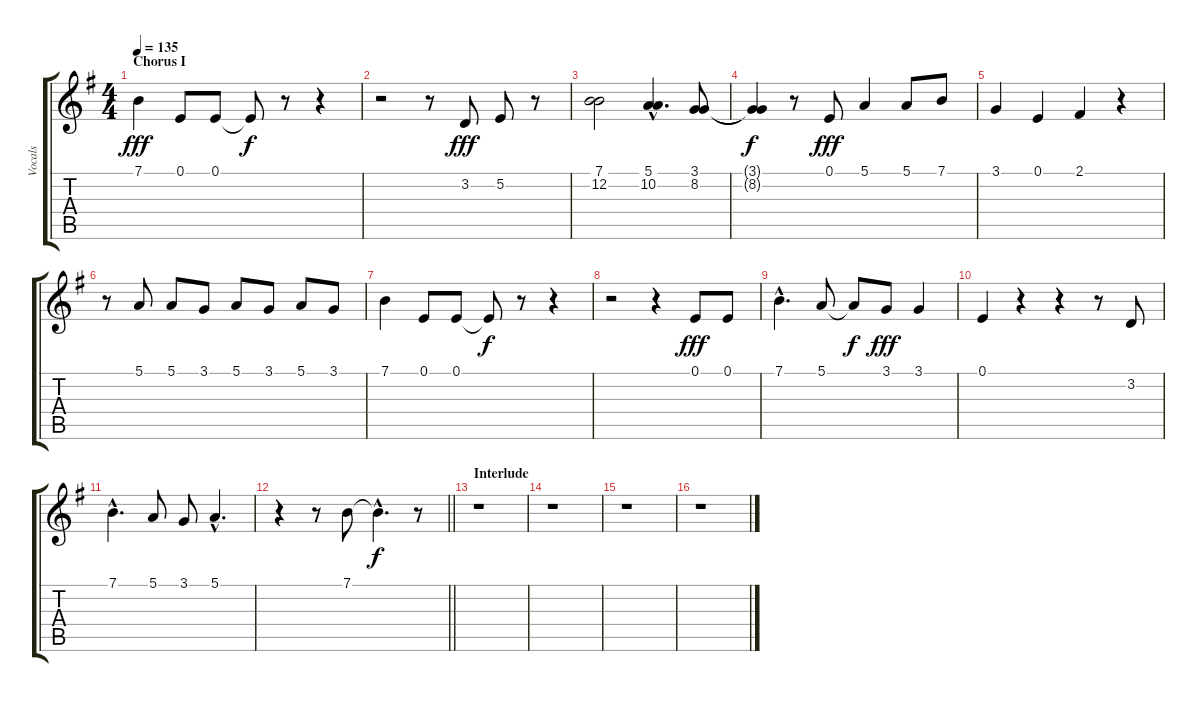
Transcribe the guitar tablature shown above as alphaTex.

\track ("Vocals" "Vocals") {instrument lead6voice}
\staff {score tabs}
\tuning (E4 B3 G3 D3 A2 E2) {hide}
\ts (4 4)
\section ("" "Chorus I")
\tempo 135
\clef g2
\ks g
7.1.4{dy fff} 0.1.8 0.1.8 0.1{t}.8{dy f} r.8 r.4 |
r.2 r.8 3.2.8{dy fff} 5.2.8 r.8 |
(7.1 12.2).2 (5.1{hac} 10.2{hac}).4{d} (3.1 8.2).8 |
(3.1{t} 8.2{t}).4{dy f} r.8 0.1.8{dy fff} 5.1.4 5.1.8 7.1.8 |
3.1.4 0.1.4 2.1.4 r.4 |
r.8 5.1.8 5.1.8 3.1.8 5.1.8 3.1.8 5.1.8 3.1.8 |
7.1.4 0.1.8 0.1.8 0.1{t}.8{dy f} r.8 r.4 |
r.2 r.4 0.1.8{dy fff} 0.1.8 |
7.1{hac}.4{d} 5.1.8 5.1{t}.8{dy f} 3.1.8{dy fff} 3.1.4 |
0.1.4 r.4 r.4 r.8 3.2.8 |
7.1{hac}.4{d} 5.1.8 3.1.8 5.1{hac}.4{d} |
\barLineRight lightlight
r.4 r.8 7.1.8 7.1{hac t}.4{d dy f} r.8 |
\section ("" "Interlude")
r.1 |
r.1 |
r.1 |
r.1
